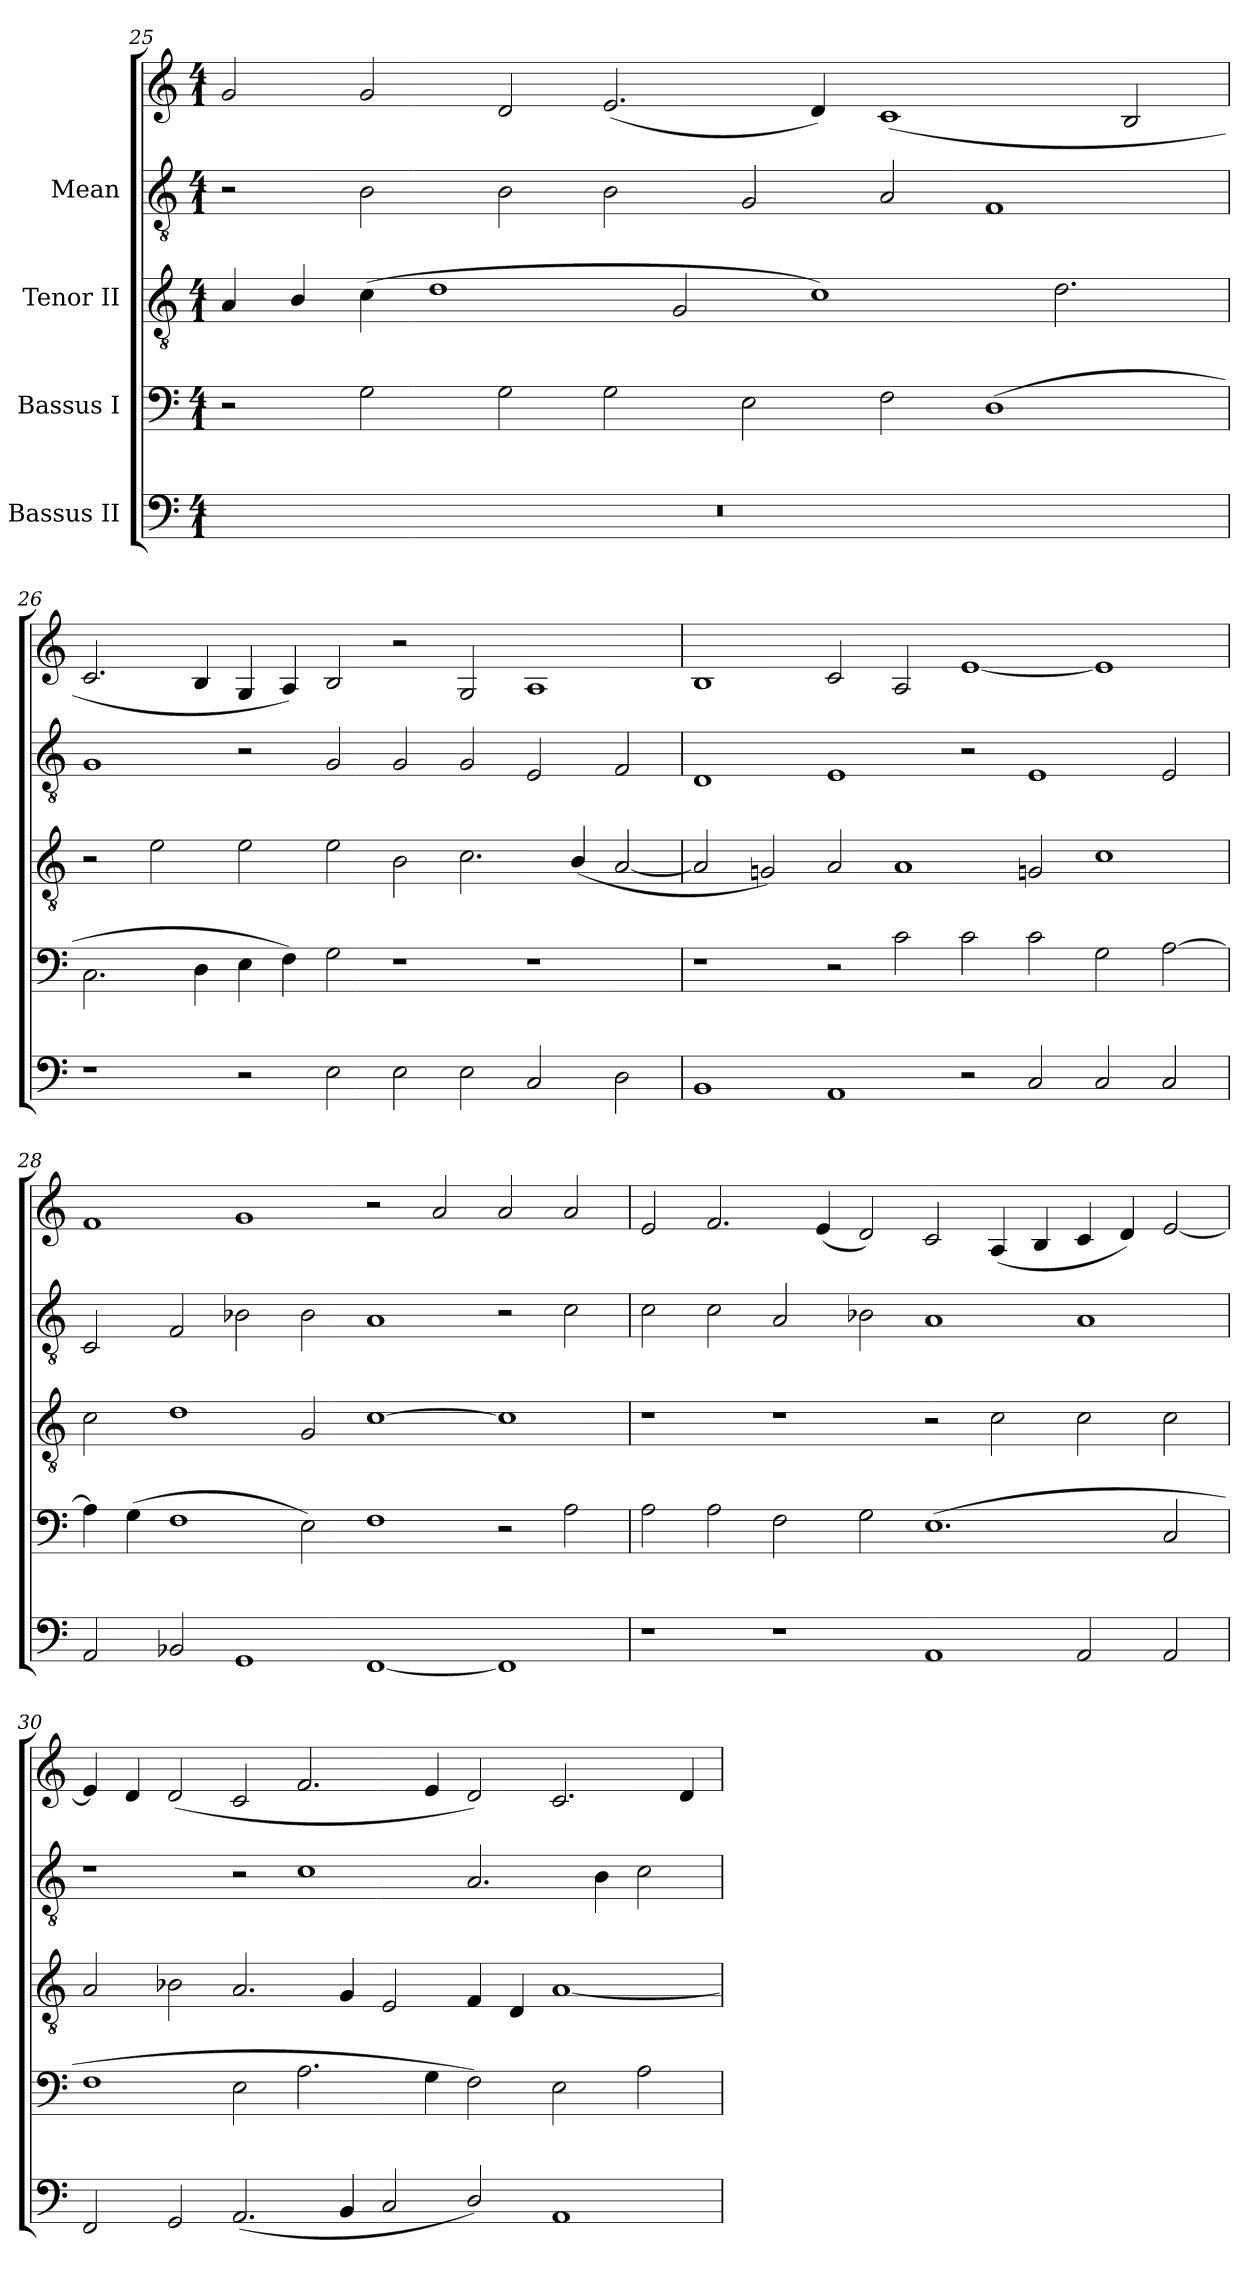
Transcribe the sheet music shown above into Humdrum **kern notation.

**kern	**kern	**kern	**kern	**kern
*part4	*part3	*part2	*part1	*part1
*staff5	*staff4	*staff3	*staff2	*staff1
*I"Bassus II	*I"Bassus I	*I"Tenor II	*I"Mean	*
!!LO:LB:g=z
*clefF4	*clefF4	*clefGv2	*clefGv2	*clefG2
*M4/1	*M4/1	*M4/1	*M4/1	*M4/1
=25	=25	=25	=25	=25
00r	2r	4A/	2r	2g/
.	.	4B/	.	.
.	2G\	(>4c\	2B\	2g/
.	.	1d	.	.
.	2G\	.	2B\	2d/
.	2G\	.	2B\	(<2.e/
.	.	2G/	.	.
.	2E\	.	2G/	.
.	.	1c)	.	4d/)
.	2F\	.	2A/	(<1c
.	(>1D	.	1F	.
.	.	2.d\	.	.
.	.	.	.	2B/
=26	=26	=26	=26	=26
1r	2.C\	2r	1G	2.c/
.	.	2e\	.	.
.	4D\	.	.	4B/
2r	4E\	2e\	2r	4G/
.	4F\)	.	.	4A/)
2E\	2G\	2e\	2G/	2B/
2E\	1r	2B\	2G/	2r
2E\	.	2.c\	2G/	2G/
2C/	1r	.	2E/	1A
.	.	(<4B/	.	.
2D\	.	[<2A/	2F/	.
!!LO:PB:g=z
=27	=27	=27	=27	=27
1BB	1r	2A/]	1D	1B
.	.	2Gn/)	.	.
1AA	2r	2A/	1E	2c/
.	2c\	1A	.	2A/
2r	2c\	.	2r	[<1e
2C/	2c\	2Gn/	1E	.
2C/	2G\	1c	.	1e]
2C/	[>2A\	.	2E/	.
=28	=28	=28	=28	=28
2AA/	4A\]	2c\	2C/	1f
.	(>4G\	.	.	.
2BB-X/	1F	1d	2F/	.
1GG	.	.	2B-X\	1g
.	2E\)	2G/	2B-\	.
[<1FF	1F	[>1c	1A	2r
.	.	.	.	2a/
1FF]	2r	1c]	2r	2a/
.	2A\	.	2c\	2a/
!!LO:LB:g=z
=29	=29	=29	=29	=29
1r	2A\	1r	2c\	2e/
.	2A\	.	2c\	2.f/
1r	2F\	1r	2A/	.
.	.	.	.	(<4e/
.	2G\	.	2B-X\	2d/)
1AA	(>1.E	2r	1A	2c/
.	.	2c\	.	(<4A/
.	.	.	.	4B/
2AA/	.	2c\	1A	4c/
.	.	.	.	4d/)
2AA/	2C/	2c\	.	[<2e/
=30	=30	=30	=30	=30
2FF/	1F	2A/	1r	4e/]
.	.	.	.	4d/
2GG/	.	2B-X\	.	(<2d/
(<2.AA/	2E\	2.A/	2r	2c/
.	2.A\	.	1c	2.f/
4BB/	.	4G/	.	.
2C/	.	2E/	.	.
.	4G\	.	.	4e/
2D/)	2F\)	4F/	2.A/	2d/)
.	.	4D/	.	.
1AA	2E\	[<1A	.	2.c/
.	.	.	4B\	.
.	2A\	.	2c\	.
.	.	.	.	4d/
=	=	=	=	=
*-	*-	*-	*-	*-
